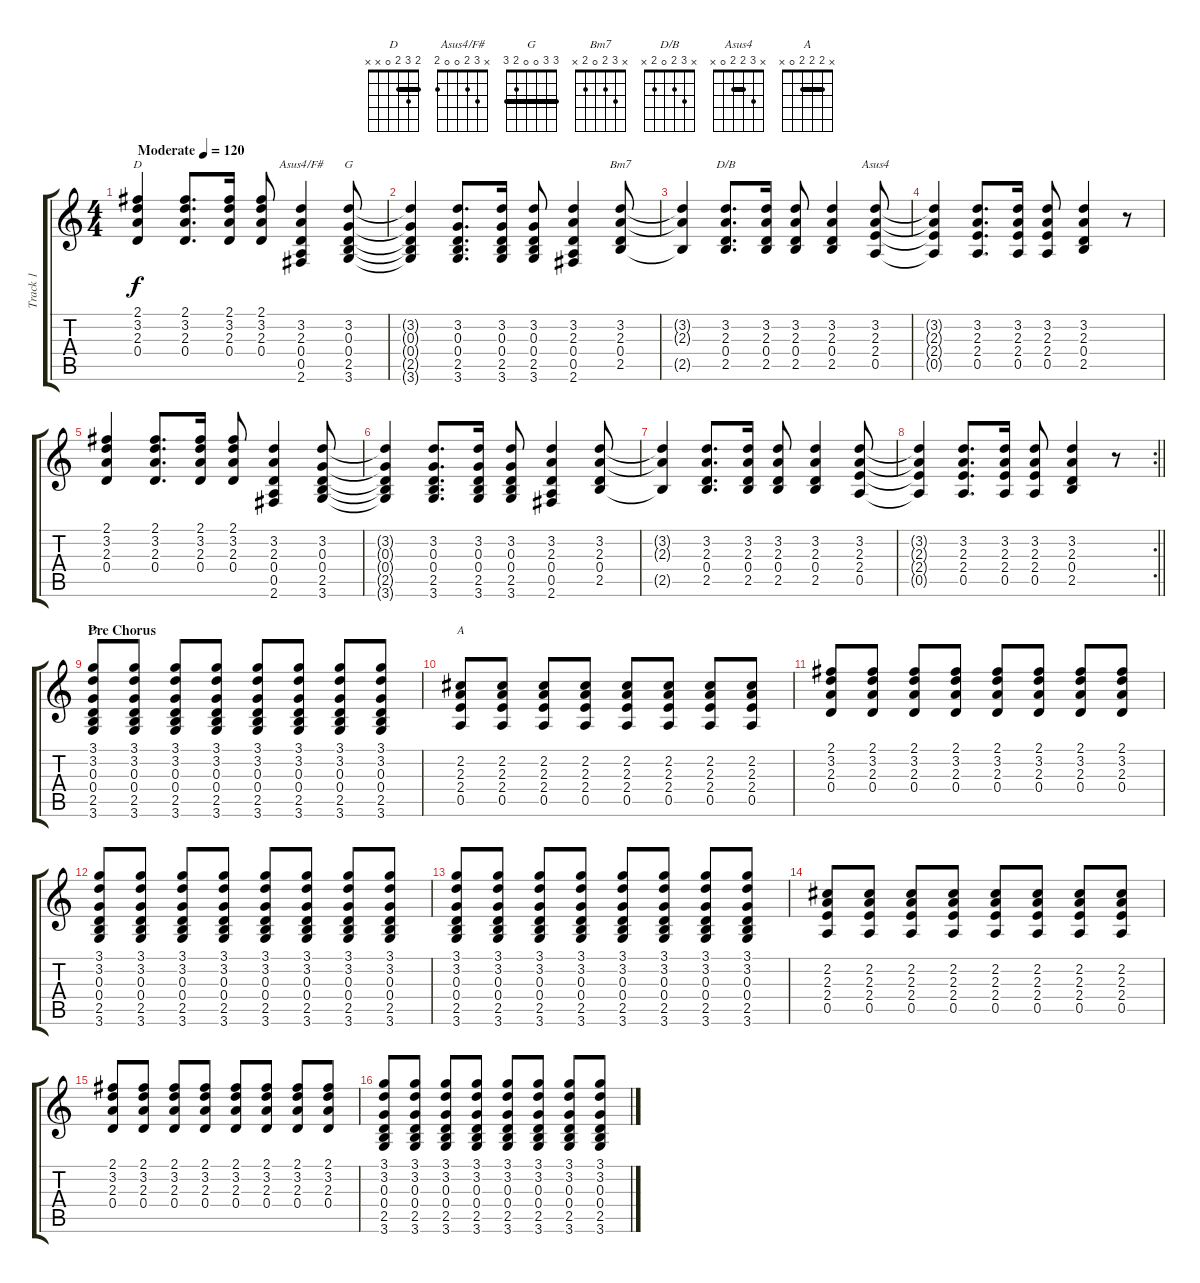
\track ("Track 1" "Track 1") {instrument acousticguitarsteel}
\staff {score tabs}
\tuning (E4 B3 G3 D3 A2 E2) {hide}
\chord ("D" 2 3 2 0 x x) {barre 2}
\chord ("Asus4/F#" x 3 2 0 0 2)
\chord ("G" x 3 0 0 2 3)
\chord ("Bm7" x 3 2 0 2 x)
\chord ("D/B" x 3 2 0 2 x)
\chord ("Asus4" x 3 2 2 0 x) {barre 2}
\chord ("G" 3 3 0 0 2 3) {barre 3}
\chord ("A" x 2 2 2 0 x) {barre 2}
\ts (4 4)
\tempo (120 "Moderate")
\clef g2
\ks c
(2.1 3.2 2.3 0.4).4{ch "D" dy f instrument acousticguitarsteel} (2.1 3.2 2.3 0.4).8{d} (2.1 3.2 2.3 0.4).16 (2.1 3.2 2.3 0.4).8 (3.2 2.3 0.4 0.5 2.6).4{ch "Asus4/F#"} (3.2 0.3 0.4 2.5 3.6).8{ch "G"} |
(3.2{t} 0.3{t} 0.4{t} 2.5{t} 3.6{t}).4 (3.2 0.3 0.4 2.5 3.6).8{d} (3.2 0.3 0.4 2.5 3.6).16 (3.2 0.3 0.4 2.5 3.6).8 (3.2 2.3 0.4 0.5 2.6).4 (3.2 2.3 0.4 2.5).8{ch "Bm7"} |
(3.2{t} 2.3{t} 2.5{t}).4 (3.2 2.3 0.4 2.5).8{d ch "D/B"} (3.2 2.3 0.4 2.5).16 (3.2 2.3 0.4 2.5).8 (3.2 2.3 0.4 2.5).4 (3.2 2.3 2.4 0.5).8{ch "Asus4"} |
(3.2{t} 2.3{t} 2.4{t} 0.5{t}).4 (3.2 2.3 2.4 0.5).8{d} (3.2 2.3 2.4 0.5).16 (3.2 2.3 2.4 0.5).8 (3.2 2.3 0.4 2.5).4 r.8 |
(2.1 3.2 2.3 0.4).4 (2.1 3.2 2.3 0.4).8{d} (2.1 3.2 2.3 0.4).16 (2.1 3.2 2.3 0.4).8 (3.2 2.3 0.4 0.5 2.6).4 (3.2 0.3 0.4 2.5 3.6).8 |
(3.2{t} 0.3{t} 0.4{t} 2.5{t} 3.6{t}).4 (3.2 0.3 0.4 2.5 3.6).8{d} (3.2 0.3 0.4 2.5 3.6).16 (3.2 0.3 0.4 2.5 3.6).8 (3.2 2.3 0.4 0.5 2.6).4 (3.2 2.3 0.4 2.5).8 |
(3.2{t} 2.3{t} 2.5{t}).4 (3.2 2.3 0.4 2.5).8{d} (3.2 2.3 0.4 2.5).16 (3.2 2.3 0.4 2.5).8 (3.2 2.3 0.4 2.5).4 (3.2 2.3 2.4 0.5).8 |
\rc 2
\barLineRight lightlight
(3.2{t} 2.3{t} 2.4{t} 0.5{t}).4 (3.2 2.3 2.4 0.5).8{d} (3.2 2.3 2.4 0.5).16 (3.2 2.3 2.4 0.5).8 (3.2 2.3 0.4 2.5).4 r.8 |
\section ("" "Pre Chorus")
(3.1 3.2 0.3 0.4 2.5 3.6).8{ch "G"} (3.1 3.2 0.3 0.4 2.5 3.6).8 (3.1 3.2 0.3 0.4 2.5 3.6).8 (3.1 3.2 0.3 0.4 2.5 3.6).8 (3.1 3.2 0.3 0.4 2.5 3.6).8 (3.1 3.2 0.3 0.4 2.5 3.6).8 (3.1 3.2 0.3 0.4 2.5 3.6).8 (3.1 3.2 0.3 0.4 2.5 3.6).8 |
(2.2 2.3 2.4 0.5).8{ch "A"} (2.2 2.3 2.4 0.5).8 (2.2 2.3 2.4 0.5).8 (2.2 2.3 2.4 0.5).8 (2.2 2.3 2.4 0.5).8 (2.2 2.3 2.4 0.5).8 (2.2 2.3 2.4 0.5).8 (2.2 2.3 2.4 0.5).8 |
(2.1 3.2 2.3 0.4).8 (2.1 3.2 2.3 0.4).8 (2.1 3.2 2.3 0.4).8 (2.1 3.2 2.3 0.4).8 (2.1 3.2 2.3 0.4).8 (2.1 3.2 2.3 0.4).8 (2.1 3.2 2.3 0.4).8 (2.1 3.2 2.3 0.4).8 |
(3.1 3.2 0.3 0.4 2.5 3.6).8 (3.1 3.2 0.3 0.4 2.5 3.6).8 (3.1 3.2 0.3 0.4 2.5 3.6).8 (3.1 3.2 0.3 0.4 2.5 3.6).8 (3.1 3.2 0.3 0.4 2.5 3.6).8 (3.1 3.2 0.3 0.4 2.5 3.6).8 (3.1 3.2 0.3 0.4 2.5 3.6).8 (3.1 3.2 0.3 0.4 2.5 3.6).8 |
(3.1 3.2 0.3 0.4 2.5 3.6).8 (3.1 3.2 0.3 0.4 2.5 3.6).8 (3.1 3.2 0.3 0.4 2.5 3.6).8 (3.1 3.2 0.3 0.4 2.5 3.6).8 (3.1 3.2 0.3 0.4 2.5 3.6).8 (3.1 3.2 0.3 0.4 2.5 3.6).8 (3.1 3.2 0.3 0.4 2.5 3.6).8 (3.1 3.2 0.3 0.4 2.5 3.6).8 |
(2.2 2.3 2.4 0.5).8 (2.2 2.3 2.4 0.5).8 (2.2 2.3 2.4 0.5).8 (2.2 2.3 2.4 0.5).8 (2.2 2.3 2.4 0.5).8 (2.2 2.3 2.4 0.5).8 (2.2 2.3 2.4 0.5).8 (2.2 2.3 2.4 0.5).8 |
(2.1 3.2 2.3 0.4).8 (2.1 3.2 2.3 0.4).8 (2.1 3.2 2.3 0.4).8 (2.1 3.2 2.3 0.4).8 (2.1 3.2 2.3 0.4).8 (2.1 3.2 2.3 0.4).8 (2.1 3.2 2.3 0.4).8 (2.1 3.2 2.3 0.4).8 |
(3.1 3.2 0.3 0.4 2.5 3.6).8 (3.1 3.2 0.3 0.4 2.5 3.6).8 (3.1 3.2 0.3 0.4 2.5 3.6).8 (3.1 3.2 0.3 0.4 2.5 3.6).8 (3.1 3.2 0.3 0.4 2.5 3.6).8 (3.1 3.2 0.3 0.4 2.5 3.6).8 (3.1 3.2 0.3 0.4 2.5 3.6).8 (3.1 3.2 0.3 0.4 2.5 3.6).8
